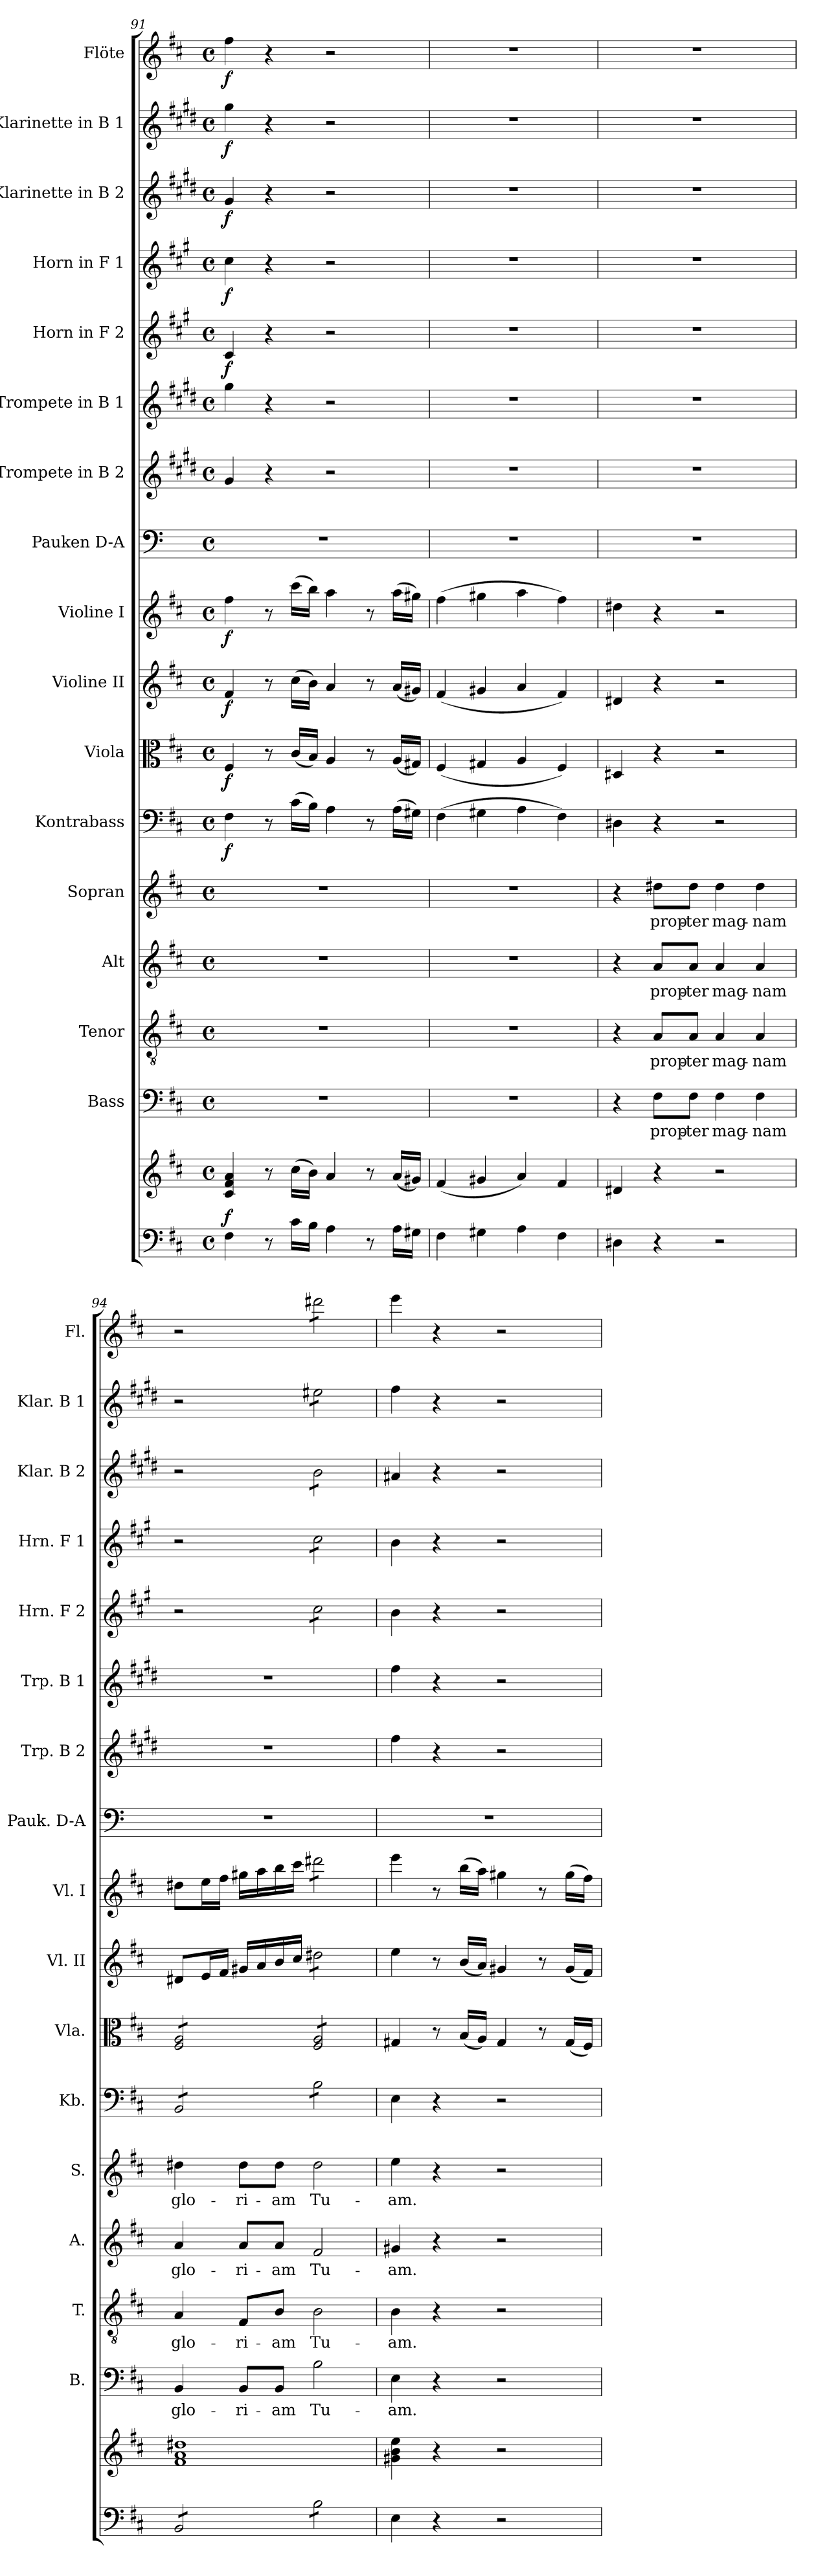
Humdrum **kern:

**kern	**kern	**dynam	**kern	**text	**kern	**text	**kern	**text	**kern	**text	**kern	**dynam	**kern	**dynam	**kern	**dynam	**kern	**dynam	**kern	**kern	**kern	**kern	**dynam	**kern	**dynam	**kern	**dynam	**kern	**dynam	**kern	**dynam
*part17	*part17	*part17	*part16	*part16	*part15	*part15	*part14	*part14	*part13	*part13	*part12	*part12	*part11	*part11	*part10	*part10	*part9	*part9	*part8	*part7	*part6	*part5	*part5	*part4	*part4	*part3	*part3	*part2	*part2	*part1	*part1
*staff18	*staff17	*staff17/18	*staff16	*staff16	*staff15	*staff15	*staff14	*staff14	*staff13	*staff13	*staff12	*staff12	*staff11	*staff11	*staff10	*staff10	*staff9	*staff9	*staff8	*staff7	*staff6	*staff5	*staff5	*staff4	*staff4	*staff3	*staff3	*staff2	*staff2	*staff1	*staff1
*	*	*	*I"Bass	*	*I"Tenor	*	*I"Alt	*	*I"Sopran	*	*I"Kontrabass	*	*I"Viola	*	*I"Violine II	*	*I"Violine I	*	*I"Pauken D-A	*I"Trompete in B 2	*I"Trompete in B 1	*I"Horn in F 2	*	*I"Horn in F 1	*	*I"Klarinette in B 2	*	*I"Klarinette in B 1	*	*I"Flöte	*
*	*	*	*I'B.	*	*I'T.	*	*I'A.	*	*I'S.	*	*I'Kb.	*	*I'Vla.	*	*I'Vl. II	*	*I'Vl. I	*	*I'Pauk. D-A	*I'Trp. B 2	*I'Trp. B 1	*I'Hrn. F 2	*	*I'Hrn. F 1	*	*I'Klar. B 2	*	*I'Klar. B 1	*	*I'Fl.	*
*clefF4	*clefG2	*	*clefF4	*	*clefGv2	*	*clefG2	*	*clefG2	*	*clefF4	*	*clefC3	*	*clefG2	*	*clefG2	*	*clefF4	*clefG2	*clefG2	*clefG2	*	*clefG2	*	*clefG2	*	*clefG2	*	*clefG2	*
*	*	*	*	*	*	*	*	*	*	*	*ITrd7c12	*	*	*	*	*	*	*	*ITrd-1c-2	*ITrd1c2	*ITrd1c2	*ITrd4c7	*	*ITrd4c7	*	*ITrd1c2	*	*ITrd1c2	*	*	*
*k[f#c#]	*k[f#c#]	*	*k[f#c#]	*	*k[f#c#]	*	*k[f#c#]	*	*k[f#c#]	*	*k[f#c#]	*	*k[f#c#]	*	*k[f#c#]	*	*k[f#c#]	*	*k[f#c#]	*k[f#c#]	*k[f#c#]	*k[f#c#]	*	*k[f#c#]	*	*k[f#c#]	*	*k[f#c#]	*	*k[f#c#]	*
*D:	*D:	*	*D:	*	*D:	*	*D:	*	*D:	*	*D:	*	*D:	*	*D:	*	*D:	*	*D:	*D:	*D:	*D:	*	*D:	*	*D:	*	*D:	*	*D:	*
*M4/4	*M4/4	*	*M4/4	*	*M4/4	*	*M4/4	*	*M4/4	*	*M4/4	*	*M4/4	*	*M4/4	*	*M4/4	*	*M4/4	*M4/4	*M4/4	*M4/4	*	*M4/4	*	*M4/4	*	*M4/4	*	*M4/4	*
*met(c)	*met(c)	*	*met(c)	*	*met(c)	*	*met(c)	*	*met(c)	*	*met(c)	*	*met(c)	*	*met(c)	*	*met(c)	*	*met(c)	*met(c)	*met(c)	*met(c)	*	*met(c)	*	*met(c)	*	*met(c)	*	*met(c)	*
=91	=91	=91	=91	=91	=91	=91	=91	=91	=91	=91	=91	=91	=91	=91	=91	=91	=91	=91	=91	=91	=91	=91	=91	=91	=91	=91	=91	=91	=91	=91	=91
!	!	!LO:DY:a=2	!	!	!	!	!	!	!	!	!	!LO:DY:b	!	!LO:DY:b	!	!LO:DY:b	!	!LO:DY:b	!	!	!	!	!LO:DY:b	!	!LO:DY:b	!	!LO:DY:b	!	!LO:DY:b	!	!LO:DY:b
4F#\	4c#/ 4f#/ 4a/	f	1r	.	1r	.	1r	.	1r	.	4FF#\	f	4F#/	f	4f#/	f	4ff#\	f	1r	4f#/	4ff#\	4F#/	f	4f#\	f	4f#/	f	4ff#\	f	4ff#\	f
8r	8r	.	.	.	.	.	.	.	.	.	8r	.	8r	.	8r	.	8r	.	.	4r	4r	4r	.	4r	.	4r	.	4r	.	4r	.
16c#\LL	(>16cc#\LL	.	.	.	.	.	.	.	.	.	(>16C#\LL	.	(<16c#/LL	.	(>16cc#\LL	.	(>16ccc#\LL	.	.	.	.	.	.	.	.	.	.	.	.	.	.
16B\JJ	16b\JJ)	.	.	.	.	.	.	.	.	.	16BB\JJ)	.	16B/JJ)	.	16b\JJ)	.	16bb\JJ)	.	.	.	.	.	.	.	.	.	.	.	.	.	.
4A\	4a/	.	.	.	.	.	.	.	.	.	4AA\	.	4A/	.	4a/	.	4aa\	.	.	2r	2r	2r	.	2r	.	2r	.	2r	.	2r	.
8r	8r	.	.	.	.	.	.	.	.	.	8r	.	8r	.	8r	.	8r	.	.	.	.	.	.	.	.	.	.	.	.	.	.
16A\LL	(<16a/LL	.	.	.	.	.	.	.	.	.	(>16AA\LL	.	(<16A/LL	.	(<16a/LL	.	(>16aa\LL	.	.	.	.	.	.	.	.	.	.	.	.	.	.
16G#X\JJ	16g#X/JJ)	.	.	.	.	.	.	.	.	.	16GG#X\JJ)	.	16G#X/JJ)	.	16g#X/JJ)	.	16gg#X\JJ)	.	.	.	.	.	.	.	.	.	.	.	.	.	.
!!LO:PB:g=z
=92	=92	=92	=92	=92	=92	=92	=92	=92	=92	=92	=92	=92	=92	=92	=92	=92	=92	=92	=92	=92	=92	=92	=92	=92	=92	=92	=92	=92	=92	=92	=92
4F#\	(<4f#/	.	1r	.	1r	.	1r	.	1r	.	(>4FF#\	.	(<4F#/	.	(<4f#/	.	(>4ff#\	.	1r	1r	1r	1r	.	1r	.	1r	.	1r	.	1r	.
4G#X\	4g#X/	.	.	.	.	.	.	.	.	.	4GG#X\	.	4G#X/	.	4g#X/	.	4gg#X\	.	.	.	.	.	.	.	.	.	.	.	.	.	.
4A\	4a/)	.	.	.	.	.	.	.	.	.	4AA\	.	4A/	.	4a/	.	4aa\	.	.	.	.	.	.	.	.	.	.	.	.	.	.
4F#\	4f#/	.	.	.	.	.	.	.	.	.	4FF#\)	.	4F#/)	.	4f#/)	.	4ff#\)	.	.	.	.	.	.	.	.	.	.	.	.	.	.
=93	=93	=93	=93	=93	=93	=93	=93	=93	=93	=93	=93	=93	=93	=93	=93	=93	=93	=93	=93	=93	=93	=93	=93	=93	=93	=93	=93	=93	=93	=93	=93
4D#X\	4d#X/	.	4r	.	4r	.	4r	.	4r	.	4DD#X\	.	4D#X/	.	4d#X/	.	4dd#X\	.	1r	1r	1r	1r	.	1r	.	1r	.	1r	.	1r	.
!	!	!	!	!LO:LY:b	!	!LO:LY:b	!	!LO:LY:b	!	!LO:LY:b	!	!	!	!	!	!	!	!	!	!	!	!	!	!	!	!	!	!	!	!	!
4r	4r	.	8F#\L	prop-	8A/L	prop-	8a/L	prop-	8dd#X\L	prop-	4r	.	4r	.	4r	.	4r	.	.	.	.	.	.	.	.	.	.	.	.	.	.
!	!	!	!	!LO:LY:b	!	!LO:LY:b	!	!LO:LY:b	!	!LO:LY:b	!	!	!	!	!	!	!	!	!	!	!	!	!	!	!	!	!	!	!	!	!
.	.	.	8F#\J	-ter	8A/J	-ter	8a/J	-ter	8dd#\J	-ter	.	.	.	.	.	.	.	.	.	.	.	.	.	.	.	.	.	.	.	.	.
!	!	!	!	!LO:LY:b	!	!LO:LY:b	!	!LO:LY:b	!	!LO:LY:b	!	!	!	!	!	!	!	!	!	!	!	!	!	!	!	!	!	!	!	!	!
2r	2r	.	4F#\	mag-	4A/	mag-	4a/	mag-	4dd#\	mag-	2r	.	2r	.	2r	.	2r	.	.	.	.	.	.	.	.	.	.	.	.	.	.
!	!	!	!	!LO:LY:b	!	!LO:LY:b	!	!LO:LY:b	!	!LO:LY:b	!	!	!	!	!	!	!	!	!	!	!	!	!	!	!	!	!	!	!	!	!
.	.	.	4F#\	-nam	4A/	-nam	4a/	-nam	4dd#\	-nam	.	.	.	.	.	.	.	.	.	.	.	.	.	.	.	.	.	.	.	.	.
=94	=94	=94	=94	=94	=94	=94	=94	=94	=94	=94	=94	=94	=94	=94	=94	=94	=94	=94	=94	=94	=94	=94	=94	=94	=94	=94	=94	=94	=94	=94	=94
!	!	!	!	!LO:LY:b	!	!LO:LY:b	!	!LO:LY:b	!	!LO:LY:b	!	!	!	!	!	!	!	!	!	!	!	!	!	!	!	!	!	!	!	!	!
*tremolo	*	*	*	*	*	*	*	*	*	*	*	*	*	*	*	*	*	*	*	*	*	*	*	*	*	*	*	*	*	*	*
*	*	*	*	*	*	*	*	*	*	*	*tremolo	*	*	*	*	*	*	*	*	*	*	*	*	*	*	*	*	*	*	*	*
*	*	*	*	*	*	*	*	*	*	*	*	*	*tremolo	*	*	*	*	*	*	*	*	*	*	*	*	*	*	*	*	*	*
8BB/L	1f# 1a 1dd#X	.	4BB/	glo-	4A/	glo-	4a/	glo-	4dd#X\	glo-	8BBB/L	.	8F#/ 8A/L	.	8d#X/L	.	8dd#X\L	.	1r	1r	1r	2r	.	2r	.	2r	.	2r	.	2r	.
8BB/	.	.	.	.	.	.	.	.	.	.	8BBB/	.	8F#/ 8A/	.	16e/L	.	16ee\L	.	.	.	.	.	.	.	.	.	.	.	.	.	.
.	.	.	.	.	.	.	.	.	.	.	.	.	.	.	16f#/JJ	.	16ff#\JJ	.	.	.	.	.	.	.	.	.	.	.	.	.	.
!	!	!	!	!LO:LY:b	!	!LO:LY:b	!	!LO:LY:b	!	!LO:LY:b	!	!	!	!	!	!	!	!	!	!	!	!	!	!	!	!	!	!	!	!	!
8BB/	.	.	8BB/L	-ri-	8F#/L	-ri-	8a/L	-ri-	8dd#\L	-ri-	8BBB/	.	8F#/ 8A/	.	16g#X/LL	.	16gg#X\LL	.	.	.	.	.	.	.	.	.	.	.	.	.	.
.	.	.	.	.	.	.	.	.	.	.	.	.	.	.	16a/	.	16aa\	.	.	.	.	.	.	.	.	.	.	.	.	.	.
!	!	!	!	!LO:LY:b	!	!LO:LY:b	!	!LO:LY:b	!	!LO:LY:b	!	!	!	!	!	!	!	!	!	!	!	!	!	!	!	!	!	!	!	!	!
8BB/J	.	.	8BB/J	-am	8B/J	-am	8a/J	-am	8dd#\J	-am	8BBB/J	.	8F#/ 8A/J	.	16b/	.	16bb\	.	.	.	.	.	.	.	.	.	.	.	.	.	.
.	.	.	.	.	.	.	.	.	.	.	.	.	.	.	16cc#/JJ	.	16ccc#\JJ	.	.	.	.	.	.	.	.	.	.	.	.	.	.
!	!	!	!	!LO:LY:b	!	!LO:LY:b	!	!LO:LY:b	!	!LO:LY:b	!	!	!	!	!	!	!	!	!	!	!	!	!	!	!	!	!	!	!	!	!
*	*	*	*	*	*	*	*	*	*	*	*	*	*	*	*tremolo	*	*	*	*	*	*	*	*	*	*	*	*	*	*	*	*
*	*	*	*	*	*	*	*	*	*	*	*	*	*	*	*	*	*tremolo	*	*	*	*	*	*	*	*	*	*	*	*	*	*
*	*	*	*	*	*	*	*	*	*	*	*	*	*	*	*	*	*	*	*	*	*	*tremolo	*	*	*	*	*	*	*	*	*
*	*	*	*	*	*	*	*	*	*	*	*	*	*	*	*	*	*	*	*	*	*	*	*	*tremolo	*	*	*	*	*	*	*
*	*	*	*	*	*	*	*	*	*	*	*	*	*	*	*	*	*	*	*	*	*	*	*	*	*	*tremolo	*	*	*	*	*
*	*	*	*	*	*	*	*	*	*	*	*	*	*	*	*	*	*	*	*	*	*	*	*	*	*	*	*	*tremolo	*	*	*
*	*	*	*	*	*	*	*	*	*	*	*	*	*	*	*	*	*	*	*	*	*	*	*	*	*	*	*	*	*	*tremolo	*
8B\L	.	.	2B\	Tu-	2B\	Tu-	2f#/	Tu-	2dd#\	Tu-	8BB\L	.	8F#/ 8A/L	.	8dd#X\L	.	8ddd#X\L	.	.	.	.	8f#\L	.	8f#\L	.	8a\L	.	8dd#X\L	.	8ddd#X\L	.
8B\	.	.	.	.	.	.	.	.	.	.	8BB\	.	8F#/ 8A/	.	8dd#X\	.	8ddd#X\	.	.	.	.	8f#\	.	8f#\	.	8a\	.	8dd#X\	.	8ddd#X\	.
8B\	.	.	.	.	.	.	.	.	.	.	8BB\	.	8F#/ 8A/	.	8dd#X\	.	8ddd#X\	.	.	.	.	8f#\	.	8f#\	.	8a\	.	8dd#X\	.	8ddd#X\	.
8B\J	.	.	.	.	.	.	.	.	.	.	8BB\J	.	8F#/ 8A/J	.	8dd#X\J	.	8ddd#X\J	.	.	.	.	8f#\J	.	8f#\J	.	8a\J	.	8dd#X\J	.	8ddd#X\J	.
*	*	*	*	*	*	*	*	*	*	*	*	*	*	*	*	*	*	*	*	*	*	*	*	*	*	*	*	*	*	*Xtremolo	*
*	*	*	*	*	*	*	*	*	*	*	*	*	*	*	*	*	*	*	*	*	*	*	*	*	*	*	*	*Xtremolo	*	*	*
*	*	*	*	*	*	*	*	*	*	*	*	*	*	*	*	*	*	*	*	*	*	*	*	*	*	*Xtremolo	*	*	*	*	*
*	*	*	*	*	*	*	*	*	*	*	*	*	*	*	*	*	*	*	*	*	*	*	*	*Xtremolo	*	*	*	*	*	*	*
*	*	*	*	*	*	*	*	*	*	*	*	*	*	*	*	*	*	*	*	*	*	*Xtremolo	*	*	*	*	*	*	*	*	*
*	*	*	*	*	*	*	*	*	*	*	*	*	*	*	*	*	*Xtremolo	*	*	*	*	*	*	*	*	*	*	*	*	*	*
*	*	*	*	*	*	*	*	*	*	*	*	*	*	*	*Xtremolo	*	*	*	*	*	*	*	*	*	*	*	*	*	*	*	*
*	*	*	*	*	*	*	*	*	*	*	*	*	*Xtremolo	*	*	*	*	*	*	*	*	*	*	*	*	*	*	*	*	*	*
*	*	*	*	*	*	*	*	*	*	*	*Xtremolo	*	*	*	*	*	*	*	*	*	*	*	*	*	*	*	*	*	*	*	*
*Xtremolo	*	*	*	*	*	*	*	*	*	*	*	*	*	*	*	*	*	*	*	*	*	*	*	*	*	*	*	*	*	*	*
=95	=95	=95	=95	=95	=95	=95	=95	=95	=95	=95	=95	=95	=95	=95	=95	=95	=95	=95	=95	=95	=95	=95	=95	=95	=95	=95	=95	=95	=95	=95	=95
!	!	!	!	!LO:LY:b	!	!LO:LY:b	!	!LO:LY:b	!	!LO:LY:b	!	!	!	!	!	!	!	!	!	!	!	!	!	!	!	!	!	!	!	!	!
4E\	4g#X\ 4b\ 4ee\	.	4E\	-am.	4B\	-am.	4g#X/	-am.-	4ee\	-am.	4EE\	.	4G#X/	.	4ee\	.	4eee\	.	1r	4ee\	4ee\	4e\	.	4e\	.	4g#X/	.	4ee\	.	4eee\	.
4r	4r	.	4r	.	4r	.	4r	.	4r	.	4r	.	8r	.	8r	.	8r	.	.	4r	4r	4r	.	4r	.	4r	.	4r	.	4r	.
.	.	.	.	.	.	.	.	.	.	.	.	.	(<16B/LL	.	(<16b/LL	.	(>16bb\LL	.	.	.	.	.	.	.	.	.	.	.	.	.	.
.	.	.	.	.	.	.	.	.	.	.	.	.	16A/JJ)	.	16a/JJ)	.	16aa\JJ)	.	.	.	.	.	.	.	.	.	.	.	.	.	.
2r	2r	.	2r	.	2r	.	2r	.	2r	.	2r	.	4G#/	.	4g#X/	.	4gg#X\	.	.	2r	2r	2r	.	2r	.	2r	.	2r	.	2r	.
.	.	.	.	.	.	.	.	.	.	.	.	.	8r	.	8r	.	8r	.	.	.	.	.	.	.	.	.	.	.	.	.	.
.	.	.	.	.	.	.	.	.	.	.	.	.	(<16G#/LL	.	(<16g#/LL	.	(>16gg#\LL	.	.	.	.	.	.	.	.	.	.	.	.	.	.
.	.	.	.	.	.	.	.	.	.	.	.	.	16F#/JJ)	.	16f#/JJ)	.	16ff#\JJ)	.	.	.	.	.	.	.	.	.	.	.	.	.	.
=	=	=	=	=	=	=	=	=	=	=	=	=	=	=	=	=	=	=	=	=	=	=	=	=	=	=	=	=	=	=	=
*-	*-	*-	*-	*-	*-	*-	*-	*-	*-	*-	*-	*-	*-	*-	*-	*-	*-	*-	*-	*-	*-	*-	*-	*-	*-	*-	*-	*-	*-	*-	*-
